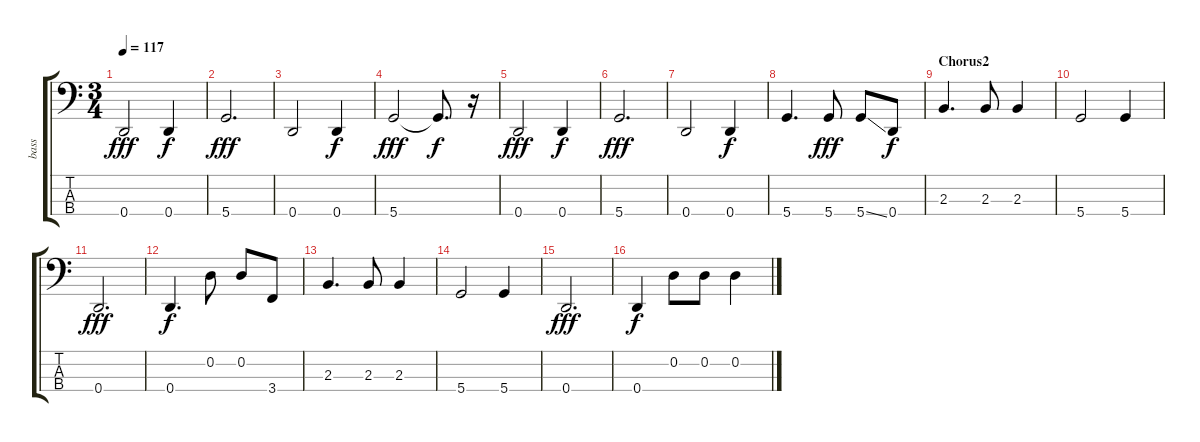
\track ("bass" "bass") {instrument electricbassfinger}
\staff {score tabs}
\tuning (G2 D2 A1 D1) {hide}
\ts (3 4)
\tempo 117
\clef f4
\ks c
0.4.2{dy fff} 0.4.4{dy f} |
5.4.2{d dy fff} |
0.4.2 0.4.4{dy f} |
5.4.2{dy fff} 5.4{t}.8{d dy f} r.16 |
0.4.2{dy fff} 0.4.4{dy f} |
5.4.2{d dy fff} |
0.4.2 0.4.4{dy f} |
5.4.4{d} 5.4.8{dy fff} 5.4{ss}.8 0.4.8{dy f} |
\section ("" "Chorus2")
2.3.4{d} 2.3.8 2.3.4 |
5.4.2 5.4.4 |
0.4.2{d dy fff} |
0.4.4{d dy f} 0.2.8 0.2.8 3.4.8 |
2.3.4{d} 2.3.8 2.3.4 |
5.4.2 5.4.4 |
0.4.2{d dy fff} |
0.4.4{dy f} 0.2.8 0.2.8 0.2.4
